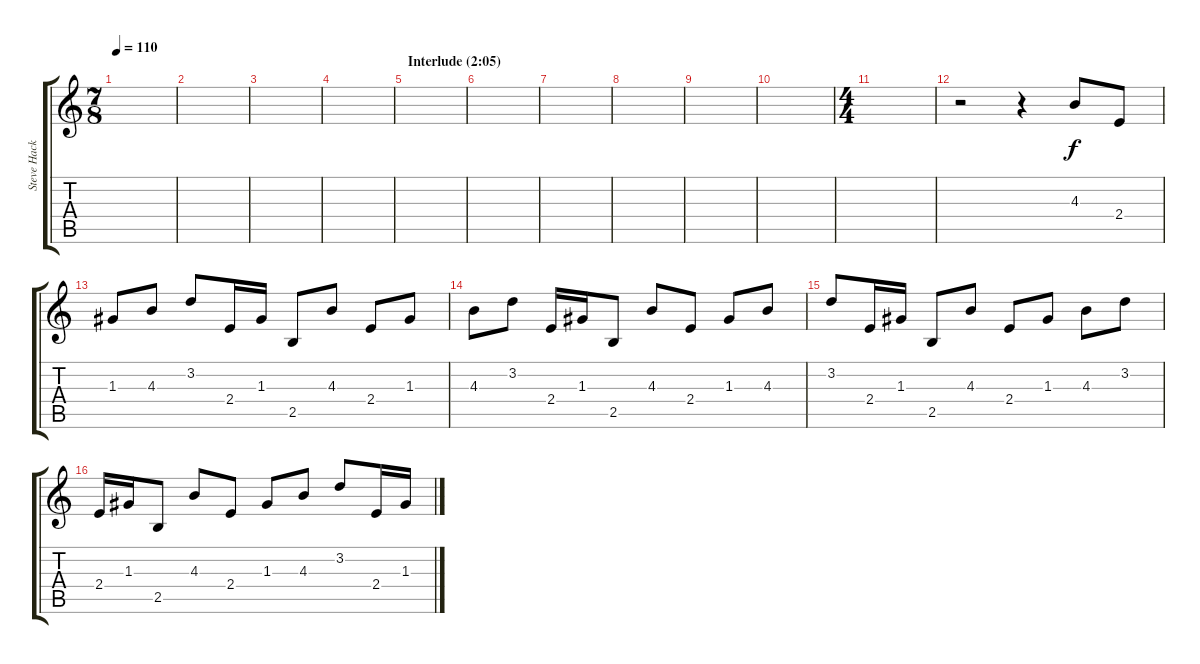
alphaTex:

\track ("Steve Hackett (guitar 3)" "Steve Hack") {instrument overdrivenguitar}
\staff {score tabs}
\tuning (E4 B3 G3 D3 A2 E2) {hide}
\ts (7 8)
\tempo 110
\clef g2
\ks c
|
|
|
|
\section ("" "Interlude (2:05)")
|
|
|
|
|
|
\ts (4 4)
|
r.2 r.4 4.3.8 2.4.8 |
1.3.8 4.3.8 3.2.8 2.4.16 1.3.16 2.5.8 4.3.8 2.4.8 1.3.8 |
4.3.8 3.2.8 2.4.16 1.3.16 2.5.8 4.3.8 2.4.8 1.3.8 4.3.8 |
3.2.8 2.4.16 1.3.16 2.5.8 4.3.8 2.4.8 1.3.8 4.3.8 3.2.8 |
2.4.16 1.3.16 2.5.8 4.3.8 2.4.8 1.3.8 4.3.8 3.2.8 2.4.16 1.3.16
